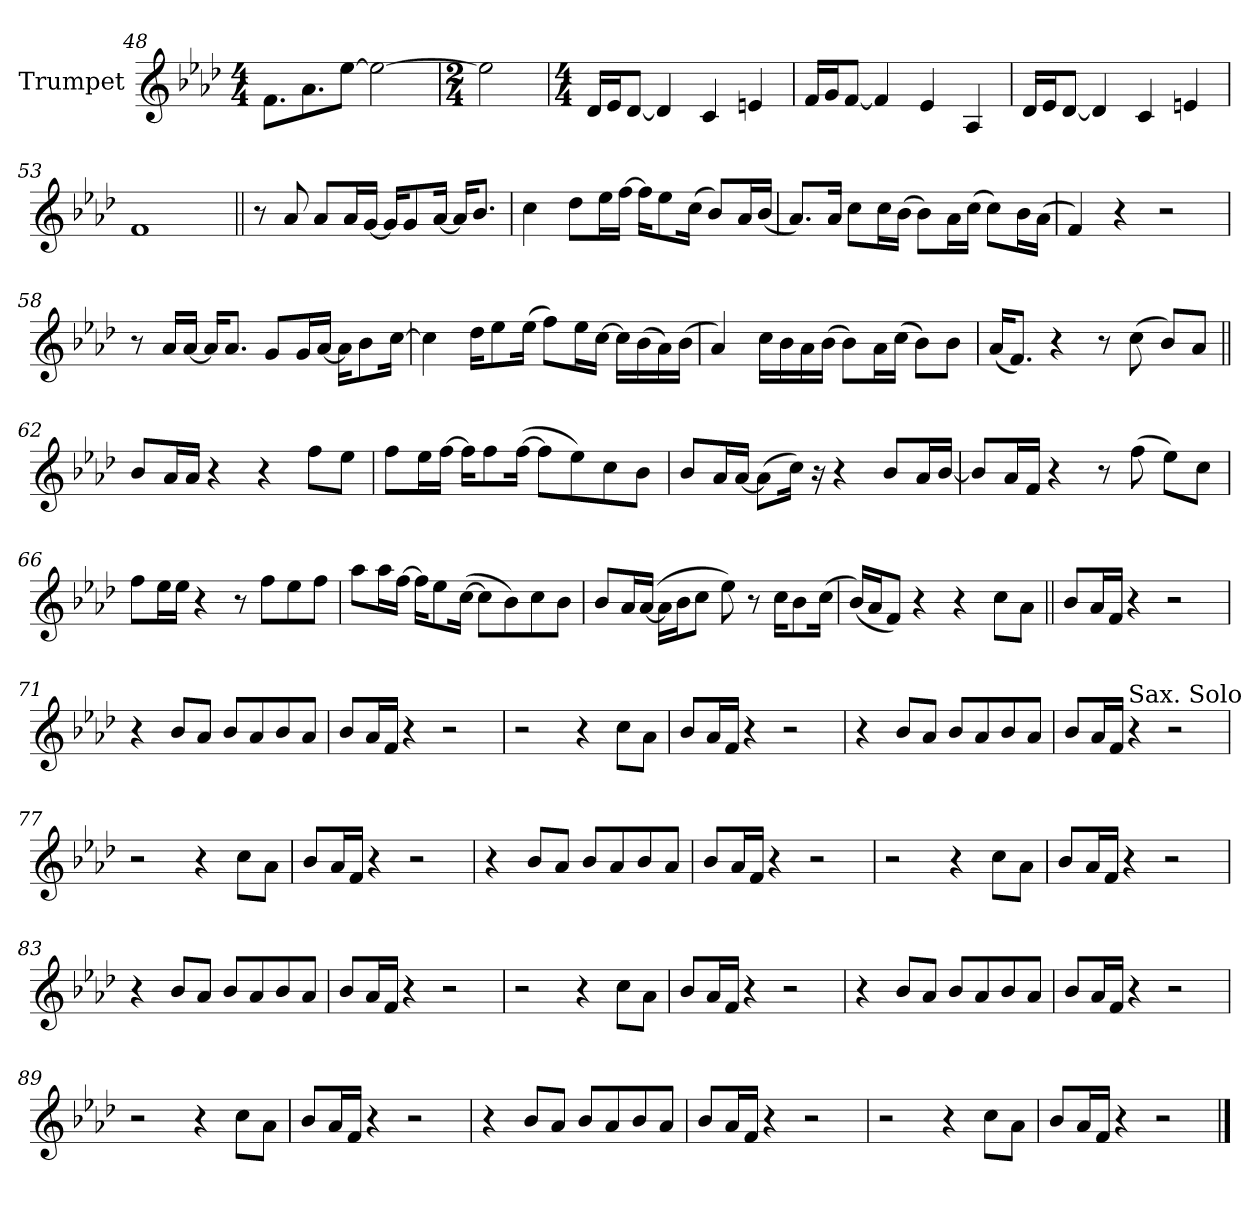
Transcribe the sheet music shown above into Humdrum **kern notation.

**kern
*part1
*staff1
*I"Trumpet
*I'Tp.
*clefG2
*k[b-e-a-d-]
*M4/4
=48
8.f!L
8.a-!
[8ee-!J
2ee-!_
=49
*M2/4
2ee-!]
=50
*M4/4
16d-!LL
16e-!J
[8d-!J
4d-!]
4c!
4en!
=51
16f!LL
16g!J
[8f!J
4f!]
4e-!
4A-!
=52
16d-!LL
16e-!J
[8d-!J
4d-!]
4c!
4en!
=53
1f!
=54||
8r
8a-
8a-L
16a-L
[16gJJ
16gKL]
8g
[16a-Jk
16a-KL]
8.b-J
=55
4cc
8dd-L
16ee-L
[16ffJJ
16ffKL]
8ee-
(>16ccJk
8b-L)
16a-L
(<16b-JJ
=56
8.a-L)
16a-Jk
8ccL
16ccL
(>16b-JJ
8b-L)
16a-L
(>16ccJJ
8ccL)
16b-L
(>16a-JJ
=57
4f)
4r
2r
=58
8r
16a-LL
[16a-JJ
16a-KL]
8.a-J
8gL
16gL
[16a-JJ
16a-KL]
8b-
[16ccJk
=59
4cc]
16dd-KL
8ee-
(>16ee-Jk
8ffL)
16ee-L
[16ccJJ
16ccLL]
(>16b-
16a-)
(>16b-JJ
=60
4a-)
16ccLL
16b-
16a-
(>16b-JJ
8b-L)
16a-L
(>16ccJJ
8b-L)
8b-J
=61
(<16a-KL
8.fJ)
4r
8r
(>8cc
8b-L)
8a-J
=62||
8b-L
16a-L
16a-JJ
4r
4r
8ffL
8ee-J
=63
8ffL
16ee-L
[16ffJJ
16ffKL]
8ff
(>[16ffJk
8ffL]
8ee-)
8cc
8b-J
=64
8b-L
16a-L
[16a-JJ
(>8a-L]
16ccJk)
16r
4r
8b-!L
16a-!L
[16b-!JJ
=65
8b-!L]
16a-!L
16f!JJ
4r
8r
(>8ff
8ee-L)
8ccJ
=66
8ffL
16ee-L
16ee-JJ
4r
8r
8ffL
8ee-
8ffJ
=67
8aa-L
16aa-L
[16ffJJ
16ffKL]
8ee-
(>[16ccJk
8ccL]
8b-)
8cc
8b-J
=68
8b-L
16a-L
(>[16a-JJ
16a-LL]
16b-J
8ccJ
8ee-)
8r
16ccKL
8b-
(>16ccJk
=69
(<16b-LL)
16a-J
8fJ)
4r
4r
8cc!L
8a-!J
=70||
8b-!L
16a-!L
16f!JJ
4r
2r
=71
4r
8b-!L
8a-!J
8b-!L
8a-!
8b-!
8a-!J
=72
8b-!L
16a-!L
16f!JJ
4r
2r
=73
2r
4r
8cc!L
8a-!J
=74
8b-!L
16a-!L
16f!JJ
4r
2r
=75
4r
8b-!L
8a-!J
8b-!L
8a-!
8b-!
8a-!J
=76
8b-!L
16a-!L
16f!JJ
!LO:TX:t=Sax. Solo
4r
2r
=77
2r
4r
8cc!L
8a-!J
=78
8b-!L
16a-!L
16f!JJ
4r
2r
=79
4r
8b-!L
8a-!J
8b-!L
8a-!
8b-!
8a-!J
=80
8b-!L
16a-!L
16f!JJ
4r
2r
=81
2r
4r
8cc!L
8a-!J
=82
8b-!L
16a-!L
16f!JJ
4r
2r
=83
4r
8b-!L
8a-!J
8b-!L
8a-!
8b-!
8a-!J
=84
8b-!L
16a-!L
16f!JJ
4r
2r
=85
2r
4r
8cc!L
8a-!J
=86
8b-!L
16a-!L
16f!JJ
4r
2r
=87
4r
8b-!L
8a-!J
8b-!L
8a-!
8b-!
8a-!J
=88
8b-!L
16a-!L
16f!JJ
4r
2r
=89
2r
4r
8cc!L
8a-!J
=90
8b-!L
16a-!L
16f!JJ
4r
2r
=91
4r
8b-!L
8a-!J
8b-!L
8a-!
8b-!
8a-!J
=92
8b-!L
16a-!L
16f!JJ
4r
2r
=93
2r
4r
8cc!L
8a-!J
=94
8b-!L
16a-!L
16f!JJ
4r
2r
==
*-
